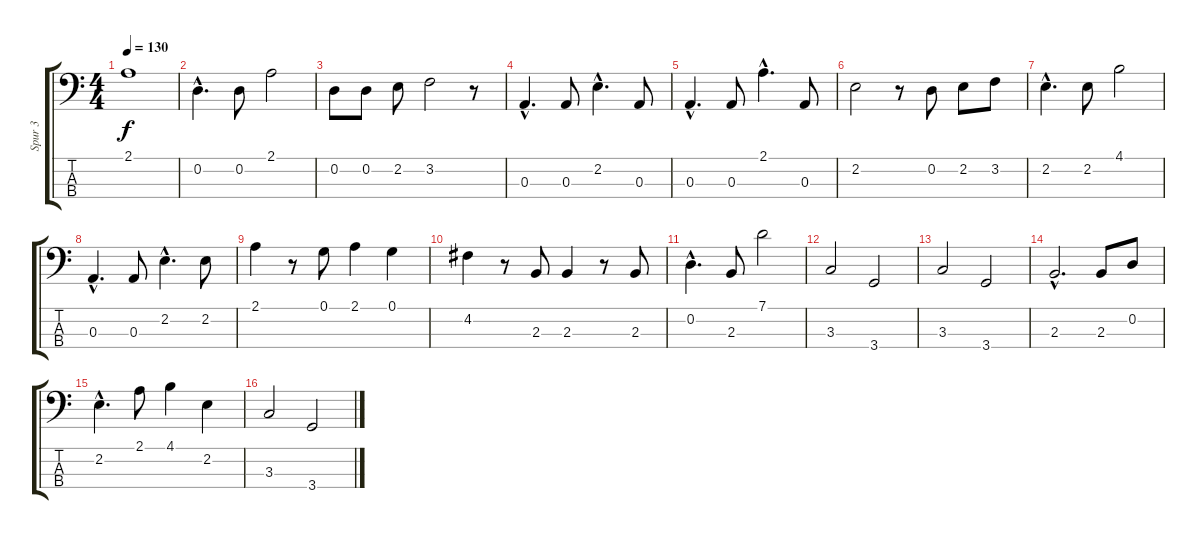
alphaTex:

\track ("Spur 3" "Spur 3") {instrument electricbasspick}
\staff {score tabs}
\tuning (G2 D2 A1 E1) {hide}
\ts (4 4)
\tempo 130
\clef f4
\ks c
2.1{t}.1{dy f} |
0.2{hac}.4{d} 0.2.8 2.1.2 |
0.2.8 0.2.8 2.2.8 3.2.2 r.8 |
0.3{hac}.4{d} 0.3.8 2.2{hac}.4{d} 0.3.8 |
0.3{hac}.4{d} 0.3.8 2.1{hac}.4{d} 0.3.8 |
2.2.2 r.8 0.2.8 2.2.8 3.2.8 |
2.2{hac}.4{d} 2.2.8 4.1.2 |
0.3{hac}.4{d} 0.3.8 2.2{hac}.4{d} 2.2.8 |
2.1.4 r.8 0.1.8 2.1.4 0.1.4 |
4.2.4 r.8 2.3.8 2.3.4 r.8 2.3.8 |
0.2{hac}.4{d} 2.3.8 7.1.2 |
3.3.2 3.4.2 |
3.3.2 3.4.2 |
2.3{hac}.2{d} 2.3.8 0.2.8 |
2.2{hac}.4{d} 2.1.8 4.1.4 2.2.4 |
3.3.2 3.4.2
